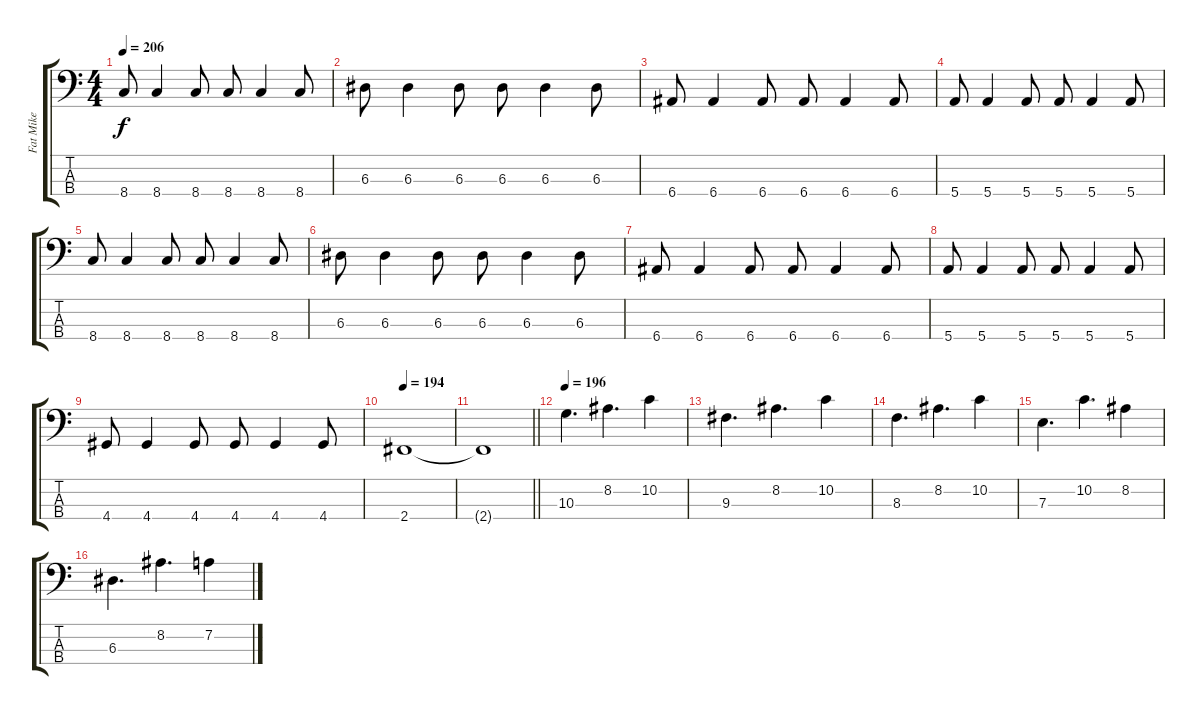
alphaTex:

\track ("Fat Mike" "Fat Mike") {instrument electricbasspick}
\staff {score tabs}
\tuning (G2 D2 A1 E1) {hide}
\ts (4 4)
\tempo 206
\clef f4
\ks c
8.4.8{dy f} 8.4.4 8.4.8 8.4.8 8.4.4 8.4.8 |
6.3.8 6.3.4 6.3.8 6.3.8 6.3.4 6.3.8 |
6.4.8 6.4.4 6.4.8 6.4.8 6.4.4 6.4.8 |
5.4.8 5.4.4 5.4.8 5.4.8 5.4.4 5.4.8 |
8.4.8 8.4.4 8.4.8 8.4.8 8.4.4 8.4.8 |
6.3.8 6.3.4 6.3.8 6.3.8 6.3.4 6.3.8 |
6.4.8 6.4.4 6.4.8 6.4.8 6.4.4 6.4.8 |
5.4.8 5.4.4 5.4.8 5.4.8 5.4.4 5.4.8 |
4.4.8 4.4.4 4.4.8 4.4.8 4.4.4 4.4.8 |
\tempo 194
2.4.1 |
\barLineRight lightlight
2.4{t}.1 |
\section ("" "")
\tempo 196
10.3.4{d} 8.2.4{d} 10.2.4 |
9.3.4{d} 8.2.4{d} 10.2.4 |
8.3.4{d} 8.2.4{d} 10.2.4 |
7.3.4{d} 10.2.4{d} 8.2.4 |
6.3.4{d} 8.2.4{d} 7.2.4
